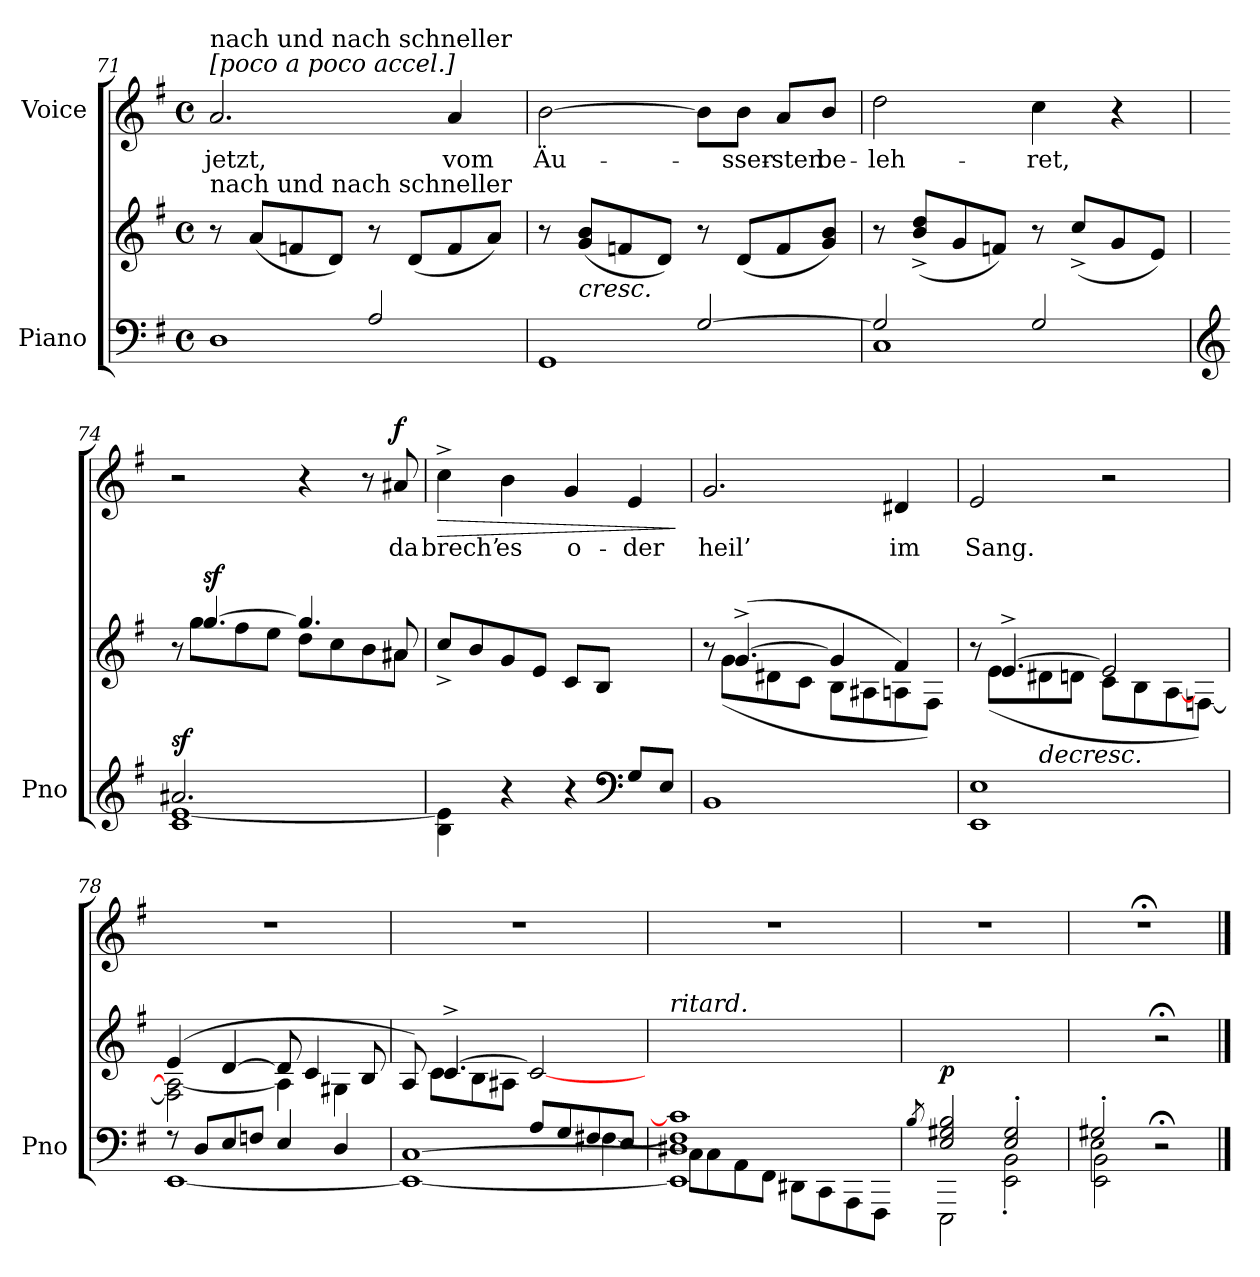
**kern	**kern	**dynam	**kern	**text	**dynam
*part2	*part2	*part2	*part1	*part1	*part1
*staff3	*staff2	*staff2/3	*staff1	*staff1	*staff1
*I"Piano	*	*	*I"Voice	*	*
*I'Pno	*	*	*	*	*
*clefF4	*clefG2	*	*clefG2	*	*
*k[f#]	*k[f#]	*	*k[f#]	*	*
*M4/4	*M4/4	*	*M4/4	*	*
*met(c)	*met(c)	*	*met(c)	*	*
=71	=71	=71	=71	=71	=71
*^	*	*	*	*	*
!	!	!	!	!LO:TX:a:t=[poco a poco accel.]	!	!
!	!	!	!	!LO:TX:a:t=nach und nach schneller	!	!
!	!	!LO:TX:a:t=nach und nach schneller	!	!	!	!
2ryy	1D	8r	.	2.a/	jetzt,	.
.	.	(8a/L	.	.	.	.
.	.	8fn/	.	.	.	.
.	.	8d/J)	.	.	.	.
2A/	.	8r	.	.	.	.
.	.	(8d/L	.	.	.	.
.	.	8f/	.	4a/	vom	.
.	.	8a/J)	.	.	.	.
=72	=72	=72	=72	=72	=72	=72
2ryy	1GG	8r	.	[2b\	Äu-	.
!	!	!	!LO:HP:b	!	!	!
.	.	(8g/ 8b/L	<	.	.	.
.	.	8fn/	.	.	.	.
.	.	8d/J)	.	.	.	.
[2G/	.	8r	.	8b\L]	.	.
.	.	(8d/L	.	8b\J	-sser-	.
.	.	8f/	.	8a/L	-sten	.
.	.	8g/ 8b/J)	.	8b/J	be-	.
=73	=73	=73	=73	=73	=73	=73
2G/]	1C	8r	.	2dd\	-leh-	.
.	.	(8b/^> 8dd/^>L	.	.	.	.
.	.	8g/	.	.	.	.
.	.	8fn/J)	.	.	.	.
2G/	.	8r	.	4cc\	-ret,	.
.	.	(8cc^>/L	.	.	.	.
.	.	8g/	.	4r	.	.
.	.	8e/J)	.	.	.	.
=74	=74	=74	=74	=74	=74	=74
*clefG2	*	*	*	*	*	*
*	*	*^	*	*	*	*
!	!	!	!	!LO:DY:a=2	!	!	!
2.a#X/	1c [>1e	8r	8ryy	sf	2r	.	.
!	!	!	!	!LO:DY:a	!	!	!
.	.	[4.gg/	(8gg\L	sf	.	.	.
.	.	.	8ff#\	.	.	.	.
.	.	.	8ee\J	.	.	.	.
.	.	4.gg/]	8dd\L	.	4r	.	.
.	.	.	8cc\	.	.	.	.
4ryy	.	.	8b\	.	8r	.	.
!	!	!	!	!	!	!	!LO:DY:a
.	.	8a#X/	8a#\J	.	8a#X/	da	f
=75	=75	=75	=75	=75	=75	=75	=75
!	!	!	!	!	!	!	!LO:HP:b
*	*	*v	*v	*	*	*	*
2.ryy	4B\ 4e\]	8cc^>/L	.	4cc^\	brech’	>
.	.	8b/	.	.	.	.
.	4r	8g/	.	4b\	es	.
.	.	8e/J	.	.	.	.
.	4r	8c/L	.	4g/	o-	.
.	.	8B/J	.	.	.	.
*clefF4	*	*	*	*	*	*
8G/L	4ryy	4ryy	.	4e/	-der	.
8E/J	.	.	.	.	.	.
*v	*v	*	*	*	*	*
.	.	.	.	.	]
=76	=76	=76	=76	=76	=76
*	*^	*	*	*	*
1BB)	8r	8ryy	.	2.g/	heil’	.
.	([4.g^/	(8g\L	.	.	.	.
.	.	8d#X\	.	.	.	.
.	.	8c\J	.	.	.	.
.	4g/]	8B\L	.	.	.	.
.	.	8A#X\	.	.	.	.
.	4f#/)	8An\	.	4d#X/	im	.
.	.	8F#\J)	.	.	.	.
=77	=77	=77	=77	=77	=77	=77
1EE 1E	8r	8ryy	.	2e/	Sang.	.
.	[4.e^/	(8e\L	.	.	.	.
!	!	!	!LO:HP:b	!	!	!
.	.	8d#X\	>	.	.	.
.	.	8dn\J	.	.	.	.
.	2e/]	8c\L	.	2r	.	.
.	.	8B\	.	.	.	.
.	.	[>8A\	[	.	.	.
.	.	[8Fn\J)	.	.	.	.
=78	=78	=78	=78	=78	=78	=78
*^	*	*	*	*	*	*
8r	[1EE	(4e/	2F\] 2A\_	.	1r	.	.
8D/L	.	.	.	.	.	.	.
8E/	.	[4d/	.	.	.	.	.
8Fn/J	.	.	.	.	.	.	.
4E/	.	8d/]	4A\]	.	.	.	.
.	.	4c/	.	.	.	.	.
4D/	.	.	4G#X\	.	.	.	.
.	.	8B/	.	.	.	.	.
=79	=79	=79	=79	=79	=79	=79	=79
*	*^	*	*	*	*	*	*
2ryy	2ryy	1EE_ [1C	8A/)	8ryy	.	1r	.	.
.	.	.	[4.c^/	8c\L	.	.	.	.
.	.	.	.	8B\	.	.	.	.
.	.	.	.	8A#X\J	.	.	.	.
8A/L	4ryy	.	2c/_	2ryy	.	.	.	.
8G/	.	.	.	.	.	.	.	.
8F#X/	[>4F#\	.	.	.	.	.	.	.
8E/J	.	.	.	.	.	.	.	.
*	*	*	*v	*v	*	*	*	*
=80	=80	=80	=80	=80	=80	=80	=80
!	!	!	!LO:TX:a:i:t=ritard.	!	!	!	!
1c]	1EE] 1D#X 1F#]	8C\L]	1ryy	.	1r	.	.
.	.	8C\	.	.	.	.	.
.	.	8AA\	.	.	.	.	.
.	.	8FF#\J	.	.	.	.	.
.	.	8DD#X\L	.	.	.	.	.
.	.	8CC\	.	.	.	.	.
.	.	8AAA\	.	.	.	.	.
.	.	8FFF#\J	.	.	.	.	.
*v	*v	*v	*	*	*	*	*
=81	=81	=81	=81	=81	=81
8qB/	.	.	.	.	.
*^	*	*	*	*	*
!	!	!	!LO:DY:b	!	!	!
2E/ 2G#X/ 2B/	2EEE\	1ryy	p	1r	.	.
2E/'> 2G#/'>	2EE\'< 2BB\'<	.	]	.	.	.
=82	=82	=82	=82	=82	=82	=82
*	*^	*^	*	*	*	*
2G#X'/	2E\	2EE\'< 2BB\'<	2ryy	2ryy	.	1r;<	.	.
2ryy	2ryy	2r;<	2r;<	2ryy	.	.	.	.
*v	*v	*v	*	*	*	*	*	*
*	*v	*v	*	*	*	*
==	==	==	==	==	==
*-	*-	*-	*-	*-	*-
